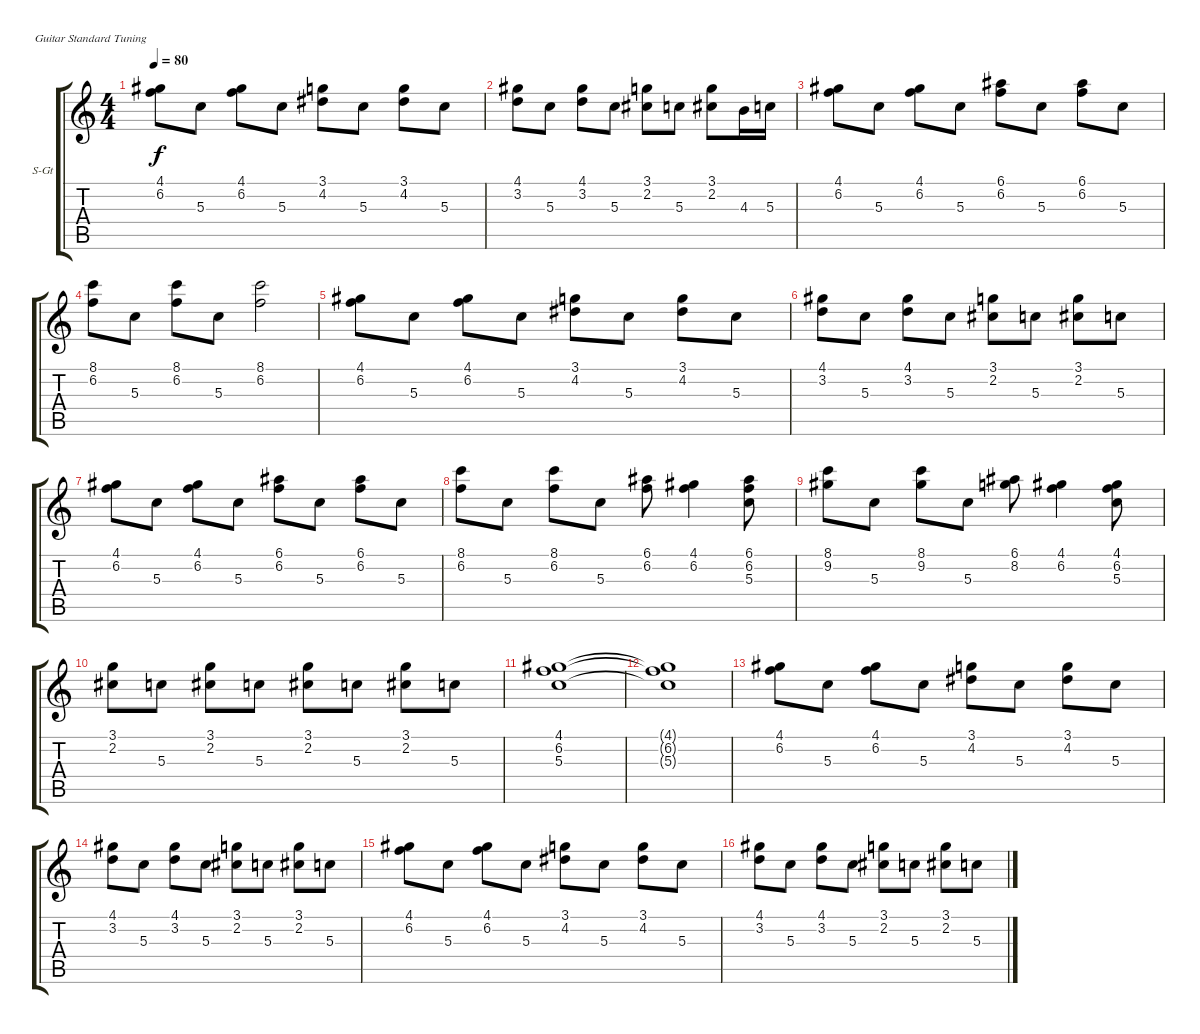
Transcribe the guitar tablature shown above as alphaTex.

\bracketExtendMode groupsimilarinstruments
\firstSystemTrackNameOrientation horizontal
\otherSystemsTrackNameOrientation horizontal
\track ("Guitar 2" "S-Gt") {instrument acousticguitarsteel}
\staff {score tabs}
\tuning (E4 B3 G3 D3 A2 E2)
\ts (4 4)
\tempo 80
\clef g2
\ks c
(4.1 6.2).8{dy f instrument acousticguitarsteel} 5.3.8 (4.1 6.2).8 5.3.8 (3.1 4.2).8 5.3.8 (3.1 4.2).8 5.3.8 |
(4.1 3.2).8 5.3.8 (4.1 3.2).8 5.3.8 (3.1 2.2).8 5.3.8 (3.1 2.2).8 4.3.16 5.3.16 |
(4.1 6.2).8 5.3.8 (4.1 6.2).8 5.3.8 (6.1 6.2).8 5.3.8 (6.1 6.2).8 5.3.8 |
(8.1 6.2).8 5.3.8 (8.1 6.2).8 5.3.8 (8.1 6.2).2 |
(4.1 6.2).8 5.3.8 (4.1 6.2).8 5.3.8 (3.1 4.2).8 5.3.8 (3.1 4.2).8 5.3.8 |
(4.1 3.2).8 5.3.8 (4.1 3.2).8 5.3.8 (3.1 2.2).8 5.3.8 (3.1 2.2).8 5.3.8 |
(4.1 6.2).8 5.3.8 (4.1 6.2).8 5.3.8 (6.1 6.2).8 5.3.8 (6.1 6.2).8 5.3.8 |
(8.1 6.2).8 5.3.8 (8.1 6.2).8 5.3.8 (6.1 6.2).8 (4.1 6.2).4 (6.1 6.2 5.3).8 |
(8.1 9.2).8 5.3.8 (8.1 9.2).8 5.3.8 (6.1 8.2).8 (4.1 6.2).4 (4.1 6.2 5.3).8 |
(3.1 2.2).8 5.3.8 (3.1 2.2).8 5.3.8 (3.1 2.2).8 5.3.8 (3.1 2.2).8 5.3.8 |
(4.1 6.2 5.3).1 |
(4.1{t} 6.2{t} 5.3{t}).1 |
(4.1 6.2).8 5.3.8 (4.1 6.2).8 5.3.8 (3.1 4.2).8 5.3.8 (3.1 4.2).8 5.3.8 |
(4.1 3.2).8 5.3.8 (4.1 3.2).8 5.3.8 (3.1 2.2).8 5.3.8 (3.1 2.2).8 5.3.8 |
(4.1 6.2).8 5.3.8 (4.1 6.2).8 5.3.8 (3.1 4.2).8 5.3.8 (3.1 4.2).8 5.3.8 |
(4.1 3.2).8 5.3.8 (4.1 3.2).8 5.3.8 (3.1 2.2).8 5.3.8 (3.1 2.2).8 5.3.8
